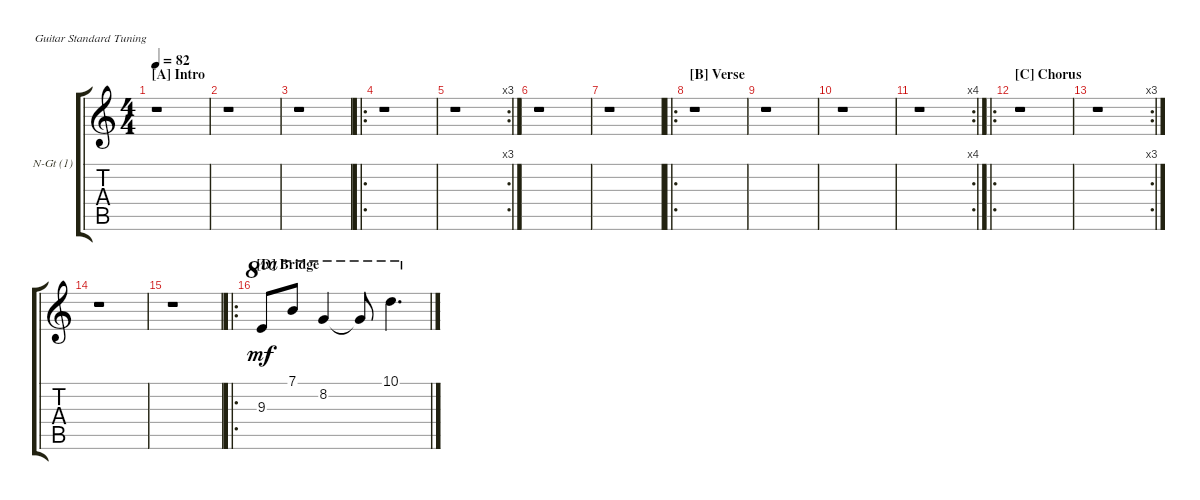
\bracketExtendMode groupsimilarinstruments
\firstSystemTrackNameOrientation horizontal
\otherSystemsTrackNameOrientation horizontal
\track ("Nylon Guitar (Synth2)" "N-Gt (1)") {instrument acousticguitarnylon}
\staff {score tabs}
\tuning (E4 B3 G3 D3 A2 E2)
\ts (4 4)
\section ("A" "Intro")
\tempo 82
\clef g2
\ks c
r.1{dy mf instrument acousticguitarnylon} |
r.1 |
r.1 |
\ro
r.1 |
\rc 3
r.1 |
r.1 |
r.1 |
\ro
\section ("B" "Verse")
r.1 |
r.1 |
r.1 |
\rc 4
r.1 |
\ro
\section ("C" "Chorus")
r.1 |
\rc 3
r.1 |
r.1 |
r.1 |
\ro
\section ("D" "Bridge")
9.3.8{ot 8va} 7.1.8{ot 8va} 8.2.4{ot 8va} 8.2{t}.8{ot 8va} 10.1.4{d ot 8va}
